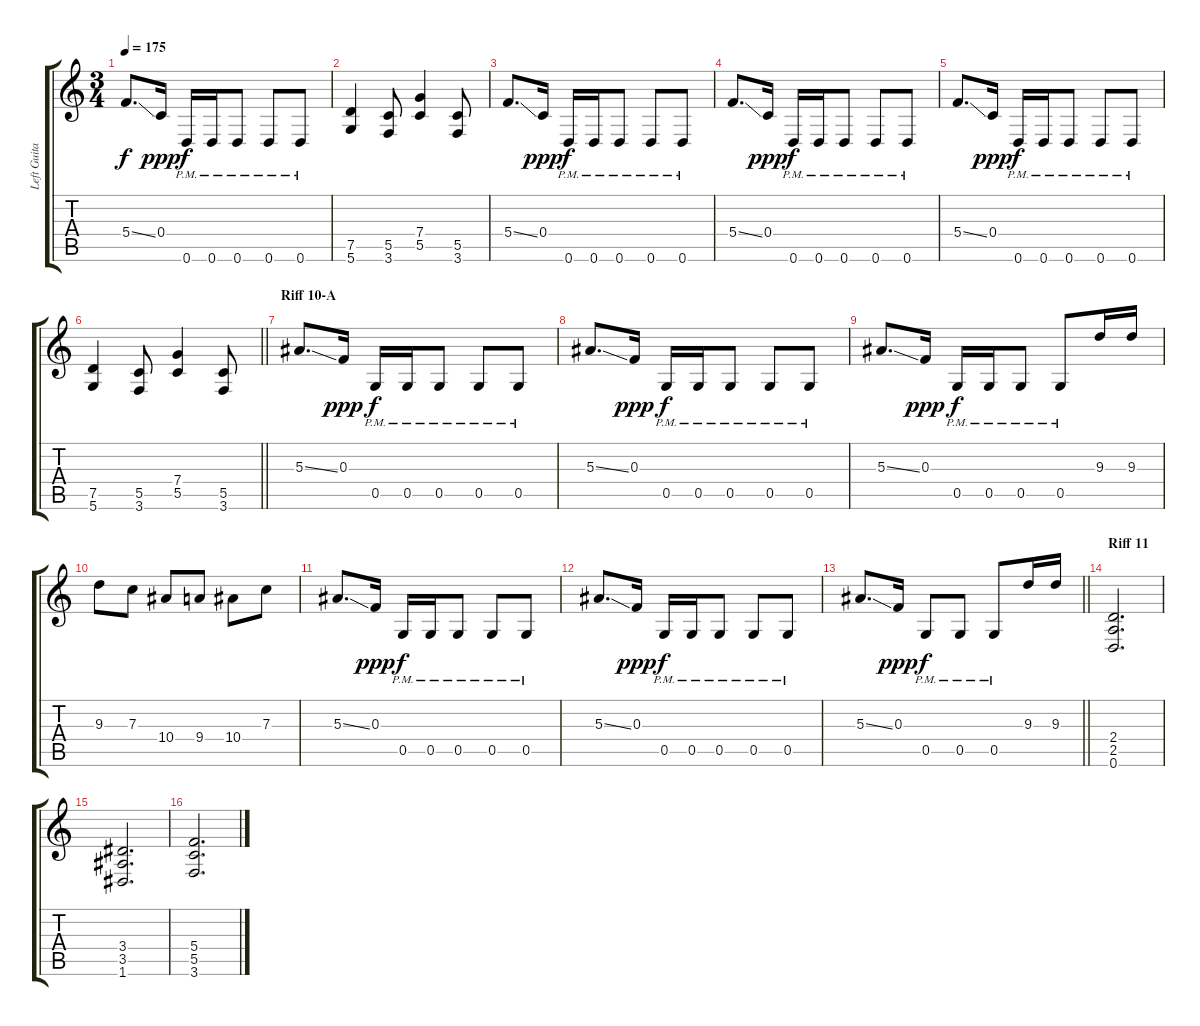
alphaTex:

\track ("Left Guitar" "Left Guita") {instrument distortionguitar}
\staff {score tabs}
\tuning (D4 A3 F3 C3 G2 D2) {hide}
\ts (3 4)
\tempo 175
\clef g2
\ks c
5.4{ss}.8{d dy f} 0.4.16{dy ppp} 0.6{pm}.16{dy f} 0.6{pm}.16 0.6{pm}.8 0.6{pm}.8 0.6{pm}.8 |
(7.5 5.6).4 (5.5 3.6).8 (7.4 5.5).4 (5.5 3.6).8 |
5.4{ss}.8{d} 0.4.16{dy ppp} 0.6{pm}.16{dy f} 0.6{pm}.16 0.6{pm}.8 0.6{pm}.8 0.6{pm}.8 |
5.4{ss}.8{d} 0.4.16{dy ppp} 0.6{pm}.16{dy f} 0.6{pm}.16 0.6{pm}.8 0.6{pm}.8 0.6{pm}.8 |
5.4{ss}.8{d} 0.4.16{dy ppp} 0.6{pm}.16{dy f} 0.6{pm}.16 0.6{pm}.8 0.6{pm}.8 0.6{pm}.8 |
\barLineRight lightlight
(7.5 5.6).4 (5.5 3.6).8 (7.4 5.5).4 (5.5 3.6).8 |
\section ("" "Riff 10-A")
5.3{ss}.8{d} 0.3.16{dy ppp} 0.5{pm}.16{dy f} 0.5{pm}.16 0.5{pm}.8 0.5{pm}.8 0.5{pm}.8 |
5.3{ss}.8{d} 0.3.16{dy ppp} 0.5{pm}.16{dy f} 0.5{pm}.16 0.5{pm}.8 0.5{pm}.8 0.5{pm}.8 |
5.3{ss}.8{d} 0.3.16{dy ppp} 0.5{pm}.16{dy f} 0.5{pm}.16 0.5{pm}.8 0.5{pm}.8 9.3.16 9.3.16 |
9.3.8 7.3.8 10.4.8 9.4.8 10.4.8 7.3.8 |
5.3{ss}.8{d} 0.3.16{dy ppp} 0.5{pm}.16{dy f} 0.5{pm}.16 0.5{pm}.8 0.5{pm}.8 0.5{pm}.8 |
5.3{ss}.8{d} 0.3.16{dy ppp} 0.5{pm}.16{dy f} 0.5{pm}.16 0.5{pm}.8 0.5{pm}.8 0.5{pm}.8 |
\barLineRight lightlight
5.3{ss}.8{d} 0.3.16{dy ppp} 0.5{pm}.8{dy f} 0.5{pm}.8 0.5{pm}.8 9.3.16 9.3.16 |
\section ("" "Riff 11")
(2.4 2.5 0.6).2{d} |
(3.4 3.5 1.6).2{d} |
(5.4 5.5 3.6).2{d}
